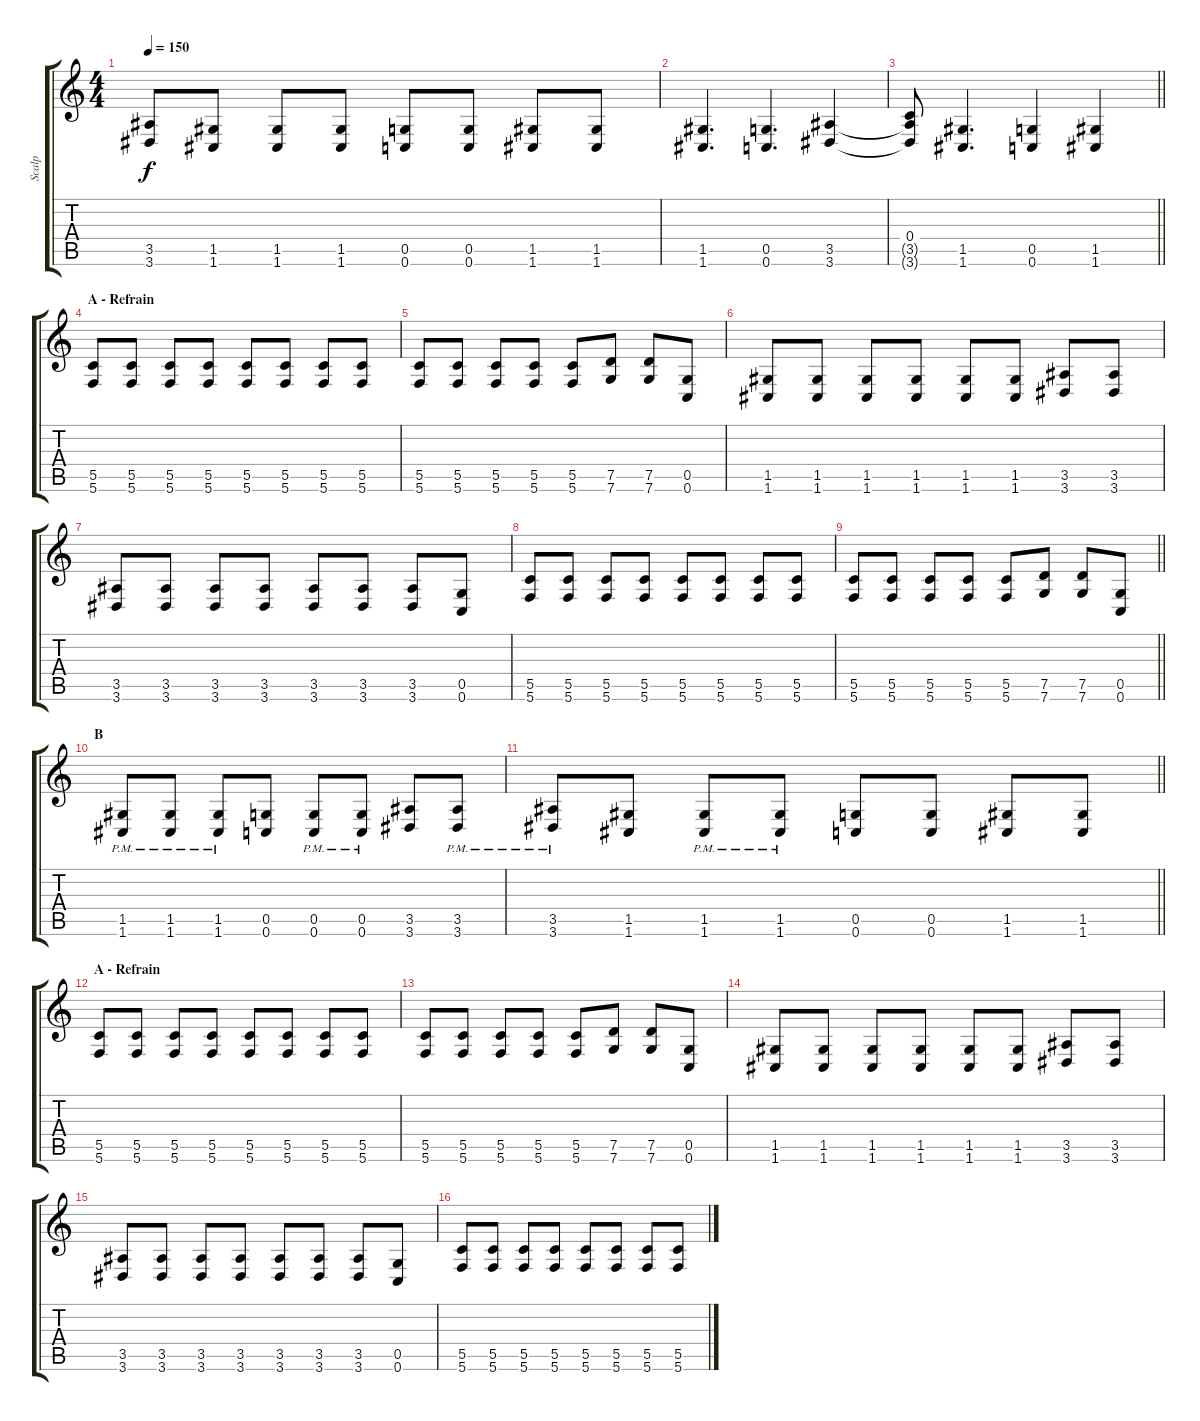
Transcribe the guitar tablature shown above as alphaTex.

\track ("Scalp" "Scalp") {instrument distortionguitar}
\staff {score tabs}
\tuning (D4 A3 F3 C3 G2 C2) {hide}
\ts (4 4)
\tempo 150
\clef g2
\ks c
(3.5 3.6).8{dy f} (1.5 1.6).8 (1.5 1.6).8 (1.5 1.6).8 (0.5 0.6).8 (0.5 0.6).8 (1.5 1.6).8 (1.5 1.6).8 |
(1.5 1.6).4{d} (0.5 0.6).4{d} (3.5 3.6).4 |
\barLineRight lightlight
(0.4 3.5{t} 3.6{t}).8 (1.5 1.6).4{d} (0.5 0.6).4 (1.5 1.6).4 |
\section ("" "A - Refrain")
(5.5 5.6).8 (5.5 5.6).8 (5.5 5.6).8 (5.5 5.6).8 (5.5 5.6).8 (5.5 5.6).8 (5.5 5.6).8 (5.5 5.6).8 |
(5.5 5.6).8 (5.5 5.6).8 (5.5 5.6).8 (5.5 5.6).8 (5.5 5.6).8 (7.5 7.6).8 (7.5 7.6).8 (0.5 0.6).8 |
(1.5 1.6).8 (1.5 1.6).8 (1.5 1.6).8 (1.5 1.6).8 (1.5 1.6).8 (1.5 1.6).8 (3.5 3.6).8 (3.5 3.6).8 |
(3.5 3.6).8 (3.5 3.6).8 (3.5 3.6).8 (3.5 3.6).8 (3.5 3.6).8 (3.5 3.6).8 (3.5 3.6).8 (0.5 0.6).8 |
(5.5 5.6).8 (5.5 5.6).8 (5.5 5.6).8 (5.5 5.6).8 (5.5 5.6).8 (5.5 5.6).8 (5.5 5.6).8 (5.5 5.6).8 |
\barLineRight lightlight
(5.5 5.6).8 (5.5 5.6).8 (5.5 5.6).8 (5.5 5.6).8 (5.5 5.6).8 (7.5 7.6).8 (7.5 7.6).8 (0.5 0.6).8 |
\section ("" "B")
(1.5{pm} 1.6{pm}).8 (1.5{pm} 1.6{pm}).8 (1.5{pm} 1.6{pm}).8 (0.5 0.6).8 (0.5{pm} 0.6{pm}).8 (0.5{pm} 0.6{pm}).8 (3.5 3.6).8 (3.5{pm} 3.6{pm}).8 |
\barLineRight lightlight
(3.5{pm} 3.6{pm}).8 (1.5 1.6).8 (1.5{pm} 1.6{pm}).8 (1.5{pm} 1.6{pm}).8 (0.5 0.6).8 (0.5 0.6).8 (1.5 1.6).8 (1.5 1.6).8 |
\section ("" "A - Refrain")
(5.5 5.6).8 (5.5 5.6).8 (5.5 5.6).8 (5.5 5.6).8 (5.5 5.6).8 (5.5 5.6).8 (5.5 5.6).8 (5.5 5.6).8 |
(5.5 5.6).8 (5.5 5.6).8 (5.5 5.6).8 (5.5 5.6).8 (5.5 5.6).8 (7.5 7.6).8 (7.5 7.6).8 (0.5 0.6).8 |
(1.5 1.6).8 (1.5 1.6).8 (1.5 1.6).8 (1.5 1.6).8 (1.5 1.6).8 (1.5 1.6).8 (3.5 3.6).8 (3.5 3.6).8 |
(3.5 3.6).8 (3.5 3.6).8 (3.5 3.6).8 (3.5 3.6).8 (3.5 3.6).8 (3.5 3.6).8 (3.5 3.6).8 (0.5 0.6).8 |
(5.5 5.6).8 (5.5 5.6).8 (5.5 5.6).8 (5.5 5.6).8 (5.5 5.6).8 (5.5 5.6).8 (5.5 5.6).8 (5.5 5.6).8
